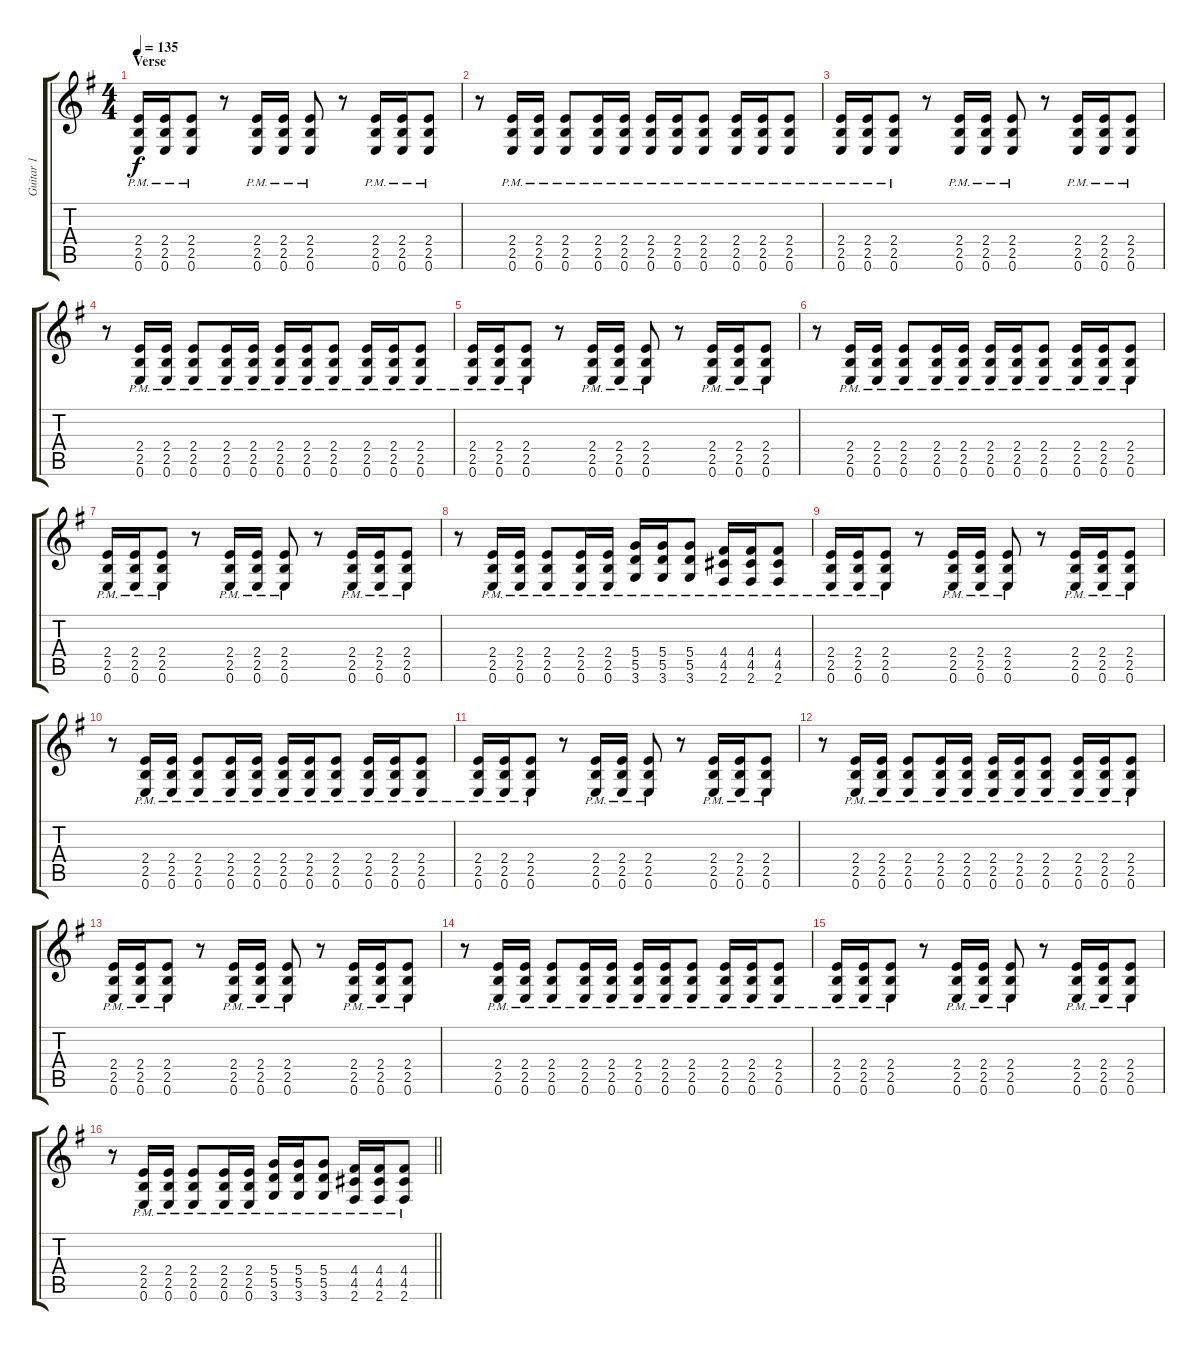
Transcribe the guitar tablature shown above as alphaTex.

\track ("Guitar 1" "Guitar 1") {instrument distortionguitar}
\staff {score tabs}
\tuning (E4 B3 G3 D3 A2 E2) {hide}
\ts (4 4)
\section ("" "Verse")
\tempo 135
\clef g2
\ks eminor
(2.4{pm} 2.5{pm} 0.6{pm}).16{dy f} (2.4{pm} 2.5{pm} 0.6{pm}).16 (2.4{pm} 2.5{pm} 0.6{pm}).8 r.8 (2.4{pm} 2.5{pm} 0.6{pm}).16 (2.4{pm} 2.5{pm} 0.6{pm}).16 (2.4{pm} 2.5{pm} 0.6{pm}).8 r.8 (2.4{pm} 2.5{pm} 0.6{pm}).16 (2.4{pm} 2.5{pm} 0.6{pm}).16 (2.4{pm} 2.5{pm} 0.6{pm}).8 |
r.8 (2.4{pm} 2.5{pm} 0.6{pm}).16 (2.4{pm} 2.5{pm} 0.6{pm}).16 (2.4{pm} 2.5{pm} 0.6{pm}).8 (2.4{pm} 2.5{pm} 0.6{pm}).16 (2.4{pm} 2.5{pm} 0.6{pm}).16 (2.4{pm} 2.5{pm} 0.6{pm}).16 (2.4{pm} 2.5{pm} 0.6{pm}).16 (2.4{pm} 2.5{pm} 0.6{pm}).8 (2.4{pm} 2.5{pm} 0.6{pm}).16 (2.4{pm} 2.5{pm} 0.6{pm}).16 (2.4{pm} 2.5{pm} 0.6{pm}).8 |
(2.4{pm} 2.5{pm} 0.6{pm}).16 (2.4{pm} 2.5{pm} 0.6{pm}).16 (2.4{pm} 2.5{pm} 0.6{pm}).8 r.8 (2.4{pm} 2.5{pm} 0.6{pm}).16 (2.4{pm} 2.5{pm} 0.6{pm}).16 (2.4{pm} 2.5{pm} 0.6{pm}).8 r.8 (2.4{pm} 2.5{pm} 0.6{pm}).16 (2.4{pm} 2.5{pm} 0.6{pm}).16 (2.4{pm} 2.5{pm} 0.6{pm}).8 |
r.8 (2.4{pm} 2.5{pm} 0.6{pm}).16 (2.4{pm} 2.5{pm} 0.6{pm}).16 (2.4{pm} 2.5{pm} 0.6{pm}).8 (2.4{pm} 2.5{pm} 0.6{pm}).16 (2.4{pm} 2.5{pm} 0.6{pm}).16 (2.4{pm} 2.5{pm} 0.6{pm}).16 (2.4{pm} 2.5{pm} 0.6{pm}).16 (2.4{pm} 2.5{pm} 0.6{pm}).8 (2.4{pm} 2.5{pm} 0.6{pm}).16 (2.4{pm} 2.5{pm} 0.6{pm}).16 (2.4{pm} 2.5{pm} 0.6{pm}).8 |
(2.4{pm} 2.5{pm} 0.6{pm}).16 (2.4{pm} 2.5{pm} 0.6{pm}).16 (2.4{pm} 2.5{pm} 0.6{pm}).8 r.8 (2.4{pm} 2.5{pm} 0.6{pm}).16 (2.4{pm} 2.5{pm} 0.6{pm}).16 (2.4{pm} 2.5{pm} 0.6{pm}).8 r.8 (2.4{pm} 2.5{pm} 0.6{pm}).16 (2.4{pm} 2.5{pm} 0.6{pm}).16 (2.4{pm} 2.5{pm} 0.6{pm}).8 |
r.8 (2.4{pm} 2.5{pm} 0.6{pm}).16 (2.4{pm} 2.5{pm} 0.6{pm}).16 (2.4{pm} 2.5{pm} 0.6{pm}).8 (2.4{pm} 2.5{pm} 0.6{pm}).16 (2.4{pm} 2.5{pm} 0.6{pm}).16 (2.4{pm} 2.5{pm} 0.6{pm}).16 (2.4{pm} 2.5{pm} 0.6{pm}).16 (2.4{pm} 2.5{pm} 0.6{pm}).8 (2.4{pm} 2.5{pm} 0.6{pm}).16 (2.4{pm} 2.5{pm} 0.6{pm}).16 (2.4{pm} 2.5{pm} 0.6{pm}).8 |
(2.4{pm} 2.5{pm} 0.6{pm}).16 (2.4{pm} 2.5{pm} 0.6{pm}).16 (2.4{pm} 2.5{pm} 0.6{pm}).8 r.8 (2.4{pm} 2.5{pm} 0.6{pm}).16 (2.4{pm} 2.5{pm} 0.6{pm}).16 (2.4{pm} 2.5{pm} 0.6{pm}).8 r.8 (2.4{pm} 2.5{pm} 0.6{pm}).16 (2.4{pm} 2.5{pm} 0.6{pm}).16 (2.4{pm} 2.5{pm} 0.6{pm}).8 |
r.8 (2.4{pm} 2.5{pm} 0.6{pm}).16 (2.4{pm} 2.5{pm} 0.6{pm}).16 (2.4{pm} 2.5{pm} 0.6{pm}).8 (2.4{pm} 2.5{pm} 0.6{pm}).16 (2.4{pm} 2.5{pm} 0.6{pm}).16 (5.4{pm} 5.5{pm} 3.6{pm}).16 (5.4{pm} 5.5{pm} 3.6{pm}).16 (5.4{pm} 5.5{pm} 3.6{pm}).8 (4.4{pm} 4.5{pm} 2.6{pm}).16 (4.4{pm} 4.5{pm} 2.6{pm}).16 (4.4{pm} 4.5{pm} 2.6{pm}).8 |
(2.4{pm} 2.5{pm} 0.6{pm}).16 (2.4{pm} 2.5{pm} 0.6{pm}).16 (2.4{pm} 2.5{pm} 0.6{pm}).8 r.8 (2.4{pm} 2.5{pm} 0.6{pm}).16 (2.4{pm} 2.5{pm} 0.6{pm}).16 (2.4{pm} 2.5{pm} 0.6{pm}).8 r.8 (2.4{pm} 2.5{pm} 0.6{pm}).16 (2.4{pm} 2.5{pm} 0.6{pm}).16 (2.4{pm} 2.5{pm} 0.6{pm}).8 |
r.8 (2.4{pm} 2.5{pm} 0.6{pm}).16 (2.4{pm} 2.5{pm} 0.6{pm}).16 (2.4{pm} 2.5{pm} 0.6{pm}).8 (2.4{pm} 2.5{pm} 0.6{pm}).16 (2.4{pm} 2.5{pm} 0.6{pm}).16 (2.4{pm} 2.5{pm} 0.6{pm}).16 (2.4{pm} 2.5{pm} 0.6{pm}).16 (2.4{pm} 2.5{pm} 0.6{pm}).8 (2.4{pm} 2.5{pm} 0.6{pm}).16 (2.4{pm} 2.5{pm} 0.6{pm}).16 (2.4{pm} 2.5{pm} 0.6{pm}).8 |
(2.4{pm} 2.5{pm} 0.6{pm}).16 (2.4{pm} 2.5{pm} 0.6{pm}).16 (2.4{pm} 2.5{pm} 0.6{pm}).8 r.8 (2.4{pm} 2.5{pm} 0.6{pm}).16 (2.4{pm} 2.5{pm} 0.6{pm}).16 (2.4{pm} 2.5{pm} 0.6{pm}).8 r.8 (2.4{pm} 2.5{pm} 0.6{pm}).16 (2.4{pm} 2.5{pm} 0.6{pm}).16 (2.4{pm} 2.5{pm} 0.6{pm}).8 |
r.8 (2.4{pm} 2.5{pm} 0.6{pm}).16 (2.4{pm} 2.5{pm} 0.6{pm}).16 (2.4{pm} 2.5{pm} 0.6{pm}).8 (2.4{pm} 2.5{pm} 0.6{pm}).16 (2.4{pm} 2.5{pm} 0.6{pm}).16 (2.4{pm} 2.5{pm} 0.6{pm}).16 (2.4{pm} 2.5{pm} 0.6{pm}).16 (2.4{pm} 2.5{pm} 0.6{pm}).8 (2.4{pm} 2.5{pm} 0.6{pm}).16 (2.4{pm} 2.5{pm} 0.6{pm}).16 (2.4{pm} 2.5{pm} 0.6{pm}).8 |
(2.4{pm} 2.5{pm} 0.6{pm}).16 (2.4{pm} 2.5{pm} 0.6{pm}).16 (2.4{pm} 2.5{pm} 0.6{pm}).8 r.8 (2.4{pm} 2.5{pm} 0.6{pm}).16 (2.4{pm} 2.5{pm} 0.6{pm}).16 (2.4{pm} 2.5{pm} 0.6{pm}).8 r.8 (2.4{pm} 2.5{pm} 0.6{pm}).16 (2.4{pm} 2.5{pm} 0.6{pm}).16 (2.4{pm} 2.5{pm} 0.6{pm}).8 |
r.8 (2.4{pm} 2.5{pm} 0.6{pm}).16 (2.4{pm} 2.5{pm} 0.6{pm}).16 (2.4{pm} 2.5{pm} 0.6{pm}).8 (2.4{pm} 2.5{pm} 0.6{pm}).16 (2.4{pm} 2.5{pm} 0.6{pm}).16 (2.4{pm} 2.5{pm} 0.6{pm}).16 (2.4{pm} 2.5{pm} 0.6{pm}).16 (2.4{pm} 2.5{pm} 0.6{pm}).8 (2.4{pm} 2.5{pm} 0.6{pm}).16 (2.4{pm} 2.5{pm} 0.6{pm}).16 (2.4{pm} 2.5{pm} 0.6{pm}).8 |
(2.4{pm} 2.5{pm} 0.6{pm}).16 (2.4{pm} 2.5{pm} 0.6{pm}).16 (2.4{pm} 2.5{pm} 0.6{pm}).8 r.8 (2.4{pm} 2.5{pm} 0.6{pm}).16 (2.4{pm} 2.5{pm} 0.6{pm}).16 (2.4{pm} 2.5{pm} 0.6{pm}).8 r.8 (2.4{pm} 2.5{pm} 0.6{pm}).16 (2.4{pm} 2.5{pm} 0.6{pm}).16 (2.4{pm} 2.5{pm} 0.6{pm}).8 |
\barLineRight lightlight
r.8 (2.4{pm} 2.5{pm} 0.6{pm}).16 (2.4{pm} 2.5{pm} 0.6{pm}).16 (2.4{pm} 2.5{pm} 0.6{pm}).8 (2.4{pm} 2.5{pm} 0.6{pm}).16 (2.4{pm} 2.5{pm} 0.6{pm}).16 (5.4{pm} 5.5{pm} 3.6{pm}).16 (5.4{pm} 5.5{pm} 3.6{pm}).16 (5.4{pm} 5.5{pm} 3.6{pm}).8 (4.4{pm} 4.5{pm} 2.6{pm}).16 (4.4{pm} 4.5{pm} 2.6{pm}).16 (4.4{pm} 4.5{pm} 2.6{pm}).8
